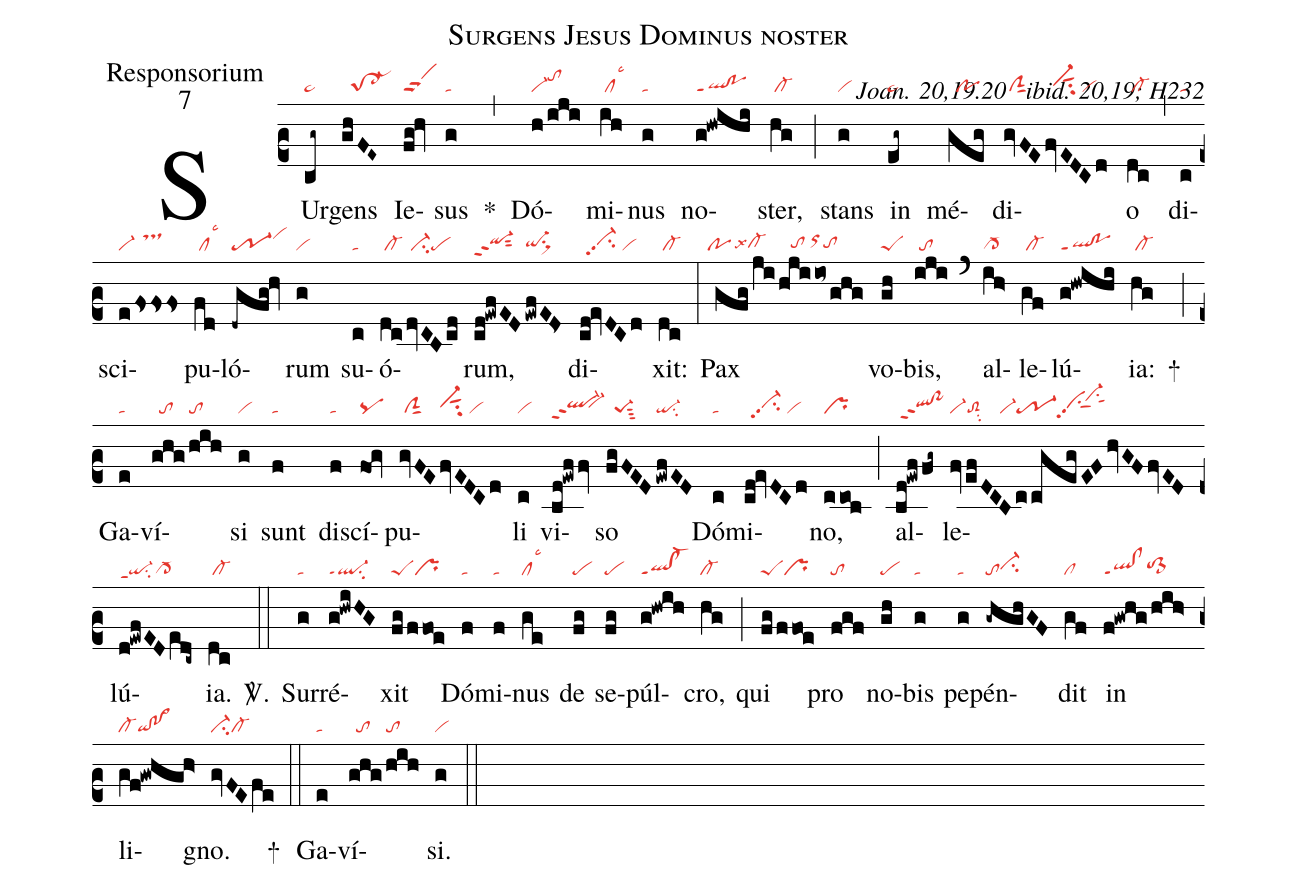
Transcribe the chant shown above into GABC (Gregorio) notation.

name:Surgens Jesus Dominus noster;
office-part:Responsorium;
mode:7;
commentary:ꝶ Joan. 20,19.20 ꝟ ibid. 20,19; H232;
nabc-lines:1;
%%
(c2)
SUr(cg~|pe~)gens(ghFE~|//to->) Ie(fg!hv|vippt2)sus(g|ta) *(,)
Dó(h/iji|vi-tohj)mi(ih|/cllsc3)nus(g|ta) no(g!hwihi|ql!poppt1)ster,(hg|/cl-) (;)
stans(g|vi) in(eg~|pe~) mé(geg|//po)di(gvFE|/ciG|fvEDCd|//vi-hhsut1su2/vi)o(dc|/cl-) (,)
di(c|ta)sci(efsss|vi-//tshj)pu(fd|/cllsc3)ló(-dgfg!hv|tr-1vihj)rum(g|vi)
su(c|ta)ó(dcdvCBcd|/cl-//ci-pe)rum,(cd!ewfED|qi-hhppt2sut2|ewfED>|qi-hgsu1sux1)
di(cd!evDCd|//vi-hhpp2su2/vi)xit:(dc|/cl-) (:)
Pax(gfg/ji|``polsx6cl-hg|/hji/io~/ghg|///tohg/orhitohg) vo(gh|peS)bis,(iji|/to) (`)
al(ih>|cl->)le(gf|/cl-)lú(g!hwihi|ql!poppt1)ia:(hg|/cl-) +(;)
Ga(e|ta)ví(ghg/hih|//to////to)si(g|vi) sunt(f|ta) di(f|ta)scí(fOg|pq)pu(gvFE|/ciG|/fvEDCd|vi-hhsut1su2/vi)li(c|vi)
vi(bd!ewffv|ql-hhppt2```vi-hh)so(fgFED|//pe-1sut3|ewfED|qi-su2) Dó(c|ta)mi(cd!evDCd|//vi-hhpp2su2/vi)no,(cco!b|pr) (;)
al(bd!ewf/fg~|/qlhh!po~hhppt2)le(fvefDCB|vi-toS2su2|c/cgegEFhvGFfvED|````vi-tr-1ciShhpp2``vi-hjsu1sut1)lú(d!ewfEDedc~|qi-ppt1su2cl->)ia.(dc|/cl-) <sp>V/</sp>.(::)
Sur(g|ta)ré(g!hwiHG|ql-ppt1su2)xit(fg/ffo!e|peSpr) Dó(f|ta)mi(f|ta)nus(ge|cllsc3) de(fg|pe) se(fg|pe)púl(g!hwih|ql!cl-ppt1)cro,(hg|cl-) (;)
qui(fg/ffo!e|peSpr) pro(fgf|to) no(gh|pe)bis(g|ta) pe(g|ta)pén(-ghghGF|toci-hh)dit(gf|cl) in(f!gwhg/hih>|ql!clppt1to>1hh) li(gf!gwhgh>|cl-qi!po>)gno.(gvFEfe|ci-cl-) +(::)
Ga(e|ta)ví(ghg/hih|//to////to)si.(g|vi) (::)
